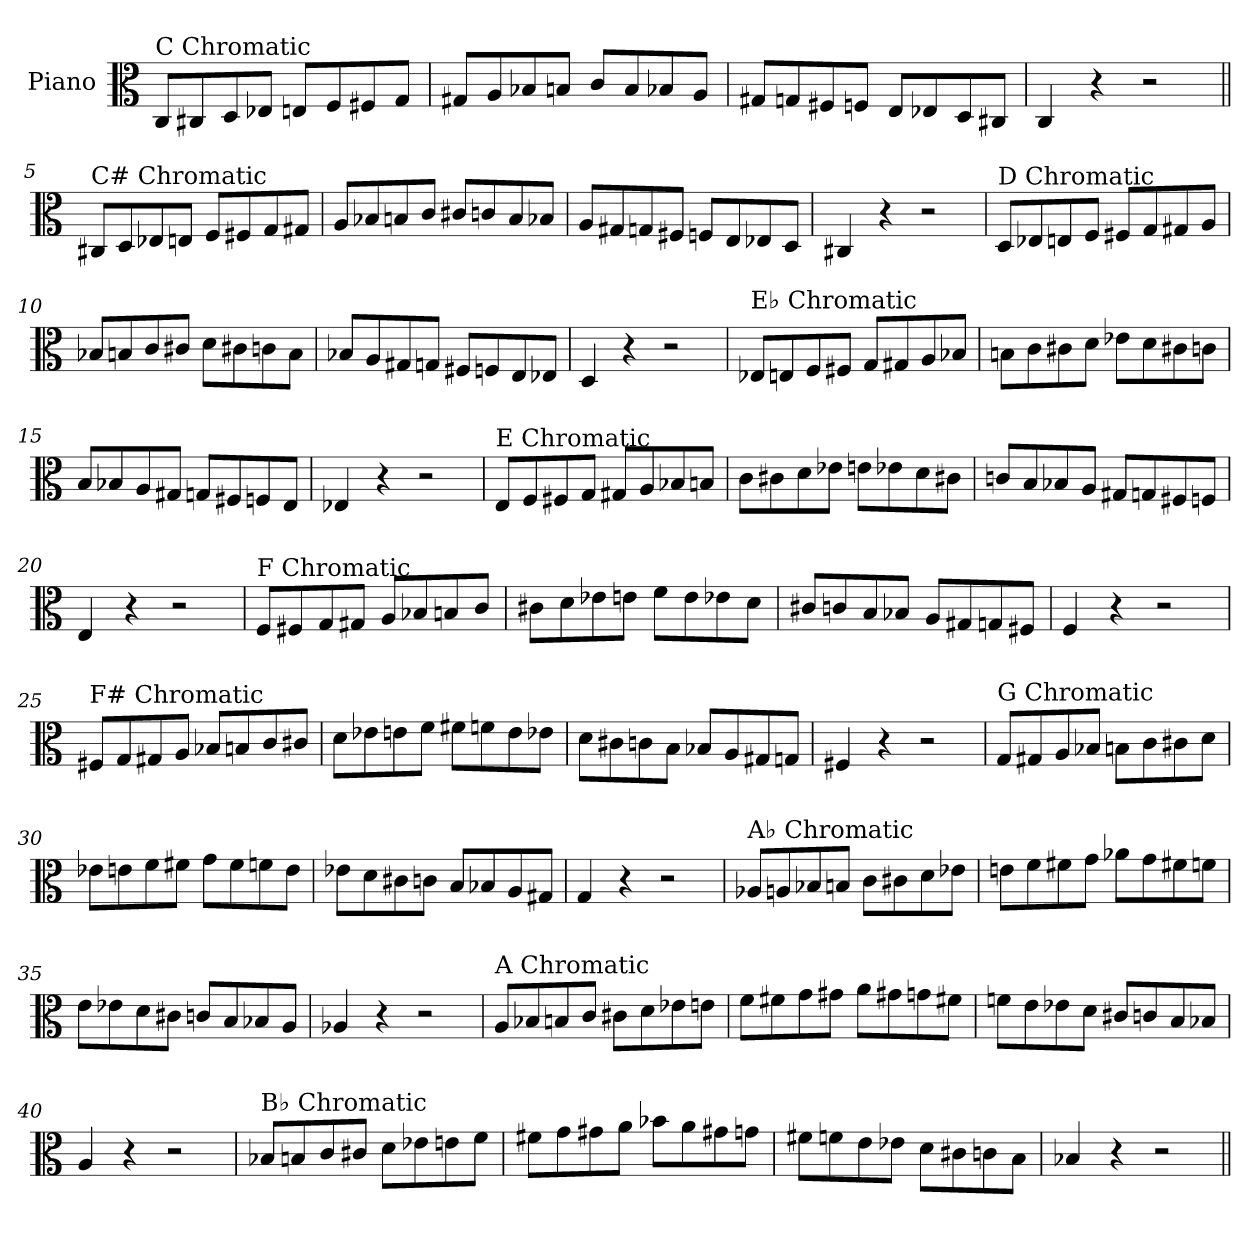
**kern
*part1
*staff1
*I"Piano
*I'Pno.
*clefC3
*k[]
=1
!LO:TX:a:t=C Chromatic
8C/L
8C#X/
8D/
8E-X/J
8En/L
8F/
8F#X/
8G/J
=2
8G#X/L
8A/
8B-X/
8Bn/J
8c/L
8B/
8B-X/
8A/J
=3
8G#X/L
8Gn/
8F#X/
8Fn/J
8E/L
8E-X/
8D/
8C#X/J
=4
4C/
4r
2r
!!LO:LB:g=z
=5||
!LO:TX:a:t=C# Chromatic
8C#X/L
8D/
8E-X/
8En/J
8F/L
8F#X/
8G/
8G#X/J
=6
8A/L
8B-X/
8Bn/
8c/J
8c#X/L
8cn/
8B/
8B-X/J
=7
8A/L
8G#X/
8Gn/
8F#X/J
8Fn/L
8E/
8E-X/
8D/J
=8
4C#X/
4r
2r
!!LO:LB:g=z
=9
!LO:TX:a:t=D Chromatic
8D/L
8E-X/
8En/
8F/J
8F#X/L
8G/
8G#X/
8A/J
=10
8B-X/L
8Bn/
8c/
8c#X/J
8d\L
8c#X\
8cn\
8B\J
=11
8B-X/L
8A/
8G#X/
8Gn/J
8F#X/L
8Fn/
8E/
8E-X/J
=12
4D/
4r
2r
!!LO:LB:g=z
=13
!LO:TX:a:t=E♭ Chromatic
8E-X/L
8En/
8F/
8F#X/J
8G/L
8G#X/
8A/
8B-X/J
=14
8Bn\L
8c\
8c#X\
8d\J
8e-X\L
8d\
8c#X\
8cn\J
=15
8B/L
8B-X/
8A/
8G#X/J
8Gn/L
8F#X/
8Fn/
8E/J
=16
4E-X/
4r
2r
!!LO:LB:g=z
=17
!LO:TX:a:t=E Chromatic
8E/L
8F/
8F#X/
8G/J
8G#X/L
8A/
8B-X/
8Bn/J
=18
8c\L
8c#X\
8d\
8e-X\J
8en\L
8e-X\
8d\
8c#X\J
=19
8cn/L
8B/
8B-X/
8A/J
8G#X/L
8Gn/
8F#X/
8Fn/J
=20
4E/
4r
2r
!!LO:LB:g=z
=21
!LO:TX:a:t=F Chromatic
8F/L
8F#X/
8G/
8G#X/J
8A/L
8B-X/
8Bn/
8c/J
=22
8c#X\L
8d\
8e-X\
8en\J
8f\L
8e\
8e-X\
8d\J
=23
8c#X/L
8cn/
8B/
8B-X/J
8A/L
8G#X/
8Gn/
8F#X/J
=24
4F/
4r
2r
!!LO:LB:g=z
=25
!LO:TX:a:t=F# Chromatic
8F#X/L
8G/
8G#X/
8A/J
8B-X/L
8Bn/
8c/
8c#X/J
=26
8d\L
8e-X\
8en\
8f\J
8f#X\L
8fn\
8e\
8e-X\J
=27
8d\L
8c#X\
8cn\
8B\J
8B-X/L
8A/
8G#X/
8Gn/J
=28
4F#X/
4r
2r
!!LO:LB:g=z
=29
!LO:TX:a:t=G Chromatic
8G/L
8G#X/
8A/
8B-X/J
8Bn\L
8c\
8c#X\
8d\J
=30
8e-X\L
8en\
8f\
8f#X\J
8g\L
8f#\
8fn\
8e\J
=31
8e-X\L
8d\
8c#X\
8cn\J
8B/L
8B-X/
8A/
8G#X/J
=32
4G/
4r
2r
!!LO:LB:g=z
=33
!LO:TX:a:t=A♭ Chromatic
8A-X/L
8An/
8B-X/
8Bn/J
8c\L
8c#X\
8d\
8e-X\J
=34
8en\L
8f\
8f#X\
8g\J
8a-X\L
8g\
8f#X\
8fn\J
=35
8e\L
8e-X\
8d\
8c#X\J
8cn/L
8B/
8B-X/
8A/J
=36
4A-X/
4r
2r
!!LO:LB:g=z
=37
!LO:TX:a:t=A Chromatic
8A/L
8B-X/
8Bn/
8c/J
8c#X\L
8d\
8e-X\
8en\J
=38
8f\L
8f#X\
8g\
8g#X\J
8a\L
8g#X\
8gn\
8f#X\J
=39
8fn\L
8e\
8e-X\
8d\J
8c#X/L
8cn/
8B/
8B-X/J
=40
4A/
4r
2r
!!LO:LB:g=z
=41
!LO:TX:a:t=B♭ Chromatic
8B-X/L
8Bn/
8c/
8c#X/J
8d\L
8e-X\
8en\
8f\J
=42
8f#X\L
8g\
8g#X\
8a\J
8b-X\L
8a\
8g#X\
8gn\J
=43
8f#X\L
8fn\
8e\
8e-X\J
8d\L
8c#X\
8cn\
8B\J
=44
4B-X/
4r
2r
=||
*-
